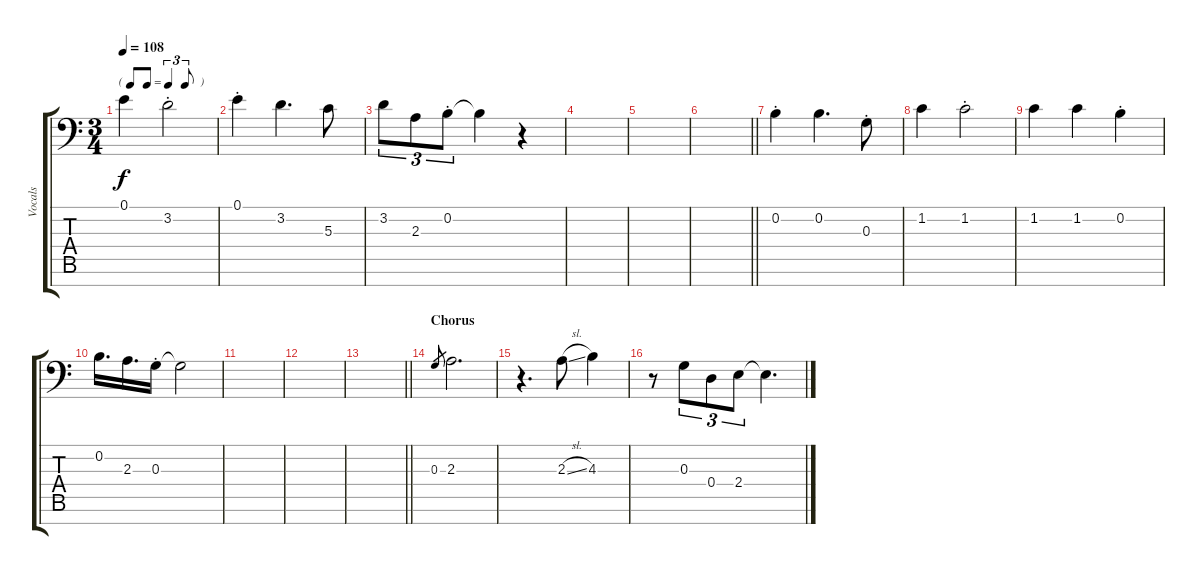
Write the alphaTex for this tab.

\track ("Vocals" "Vocals") {instrument synthvoice}
\staff {score tabs}
\tuning (E4 B3 G3 D3 A2 E2 C-1) {hide}
\ts (3 4)
\tf triplet8th
\tempo 108
\clef f4
\ks c
0.1.4{dy f} 3.2{st}.2 |
0.1{st}.4 3.2.4{d} 5.3.8 |
3.2.8{tu (3 2)} 2.3.8{tu (3 2)} 0.2{st}.8{tu (3 2)} 0.2{t}.4 r.4 |
|
|
\barLineRight lightlight
|
0.2{st}.4 0.2.4{d} 0.3{st}.8 |
1.2.4 1.2{st}.2 |
1.2.4 1.2.4 0.2{st}.4 |
0.2.16{d} 2.3.16{d} 0.3{st}.16 0.3{t}.2 |
|
|
\barLineRight lightlight
|
\section ("" "Chorus")
0.3.8{gr} 2.3.2{d} |
r.4{d} 2.3{sl}.8 4.3.4 |
r.8 0.3.8{tu (3 2)} 0.4.8{tu (3 2)} 2.4.8{tu (3 2)} 2.4{t}.4{d}
